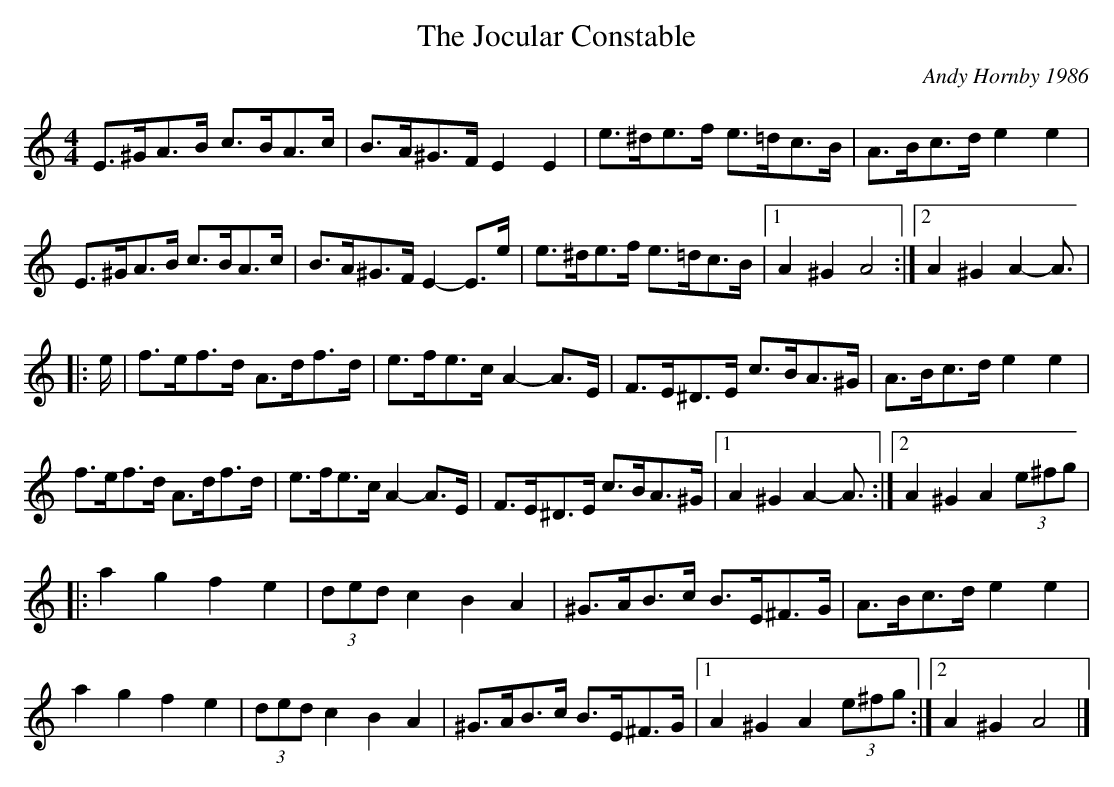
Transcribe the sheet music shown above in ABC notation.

X:1
T:The Jocular Constable
C:Andy Hornby 1986
L:1/8
M:4/4
K:C
E3/2^G/2A3/2B/2 c3/2B/2A3/2c/2|B3/2A/2^G3/2F/2 E2E2|\
e3/2^d/2e3/2f/2 e3/2=d/2c3/2B/2|A3/2B/2c3/2d/2 e2e2|
E3/2^G/2A3/2B/2 c3/2B/2A3/2c/2|B3/2A/2^G3/2F/2 E2-E3/2e/2|\
e3/2^d/2e3/2f/2 e3/2=d/2c3/2B/2|[1A2^G2A4:|[2A2^G2A2-A3/2|
|:e/2|f3/2e/2f3/2d/2 A3/2d/2f3/2d/2|e3/2f/2e3/2c/2 A2-A3/2E/2|\
F3/2E/2^D3/2E/2 c3/2B/2A3/2^G/2|A3/2B/2c3/2d/2 e2e2|
f3/2e/2f3/2d/2 A3/2d/2f3/2d/2|e3/2f/2e3/2c/2 A2-A3/2E/2|\
F3/2E/2^D3/2E/2 c3/2B/2A3/2^G/2|[1A2^G2A2-A3/2:|[2A2^G2A2 (3e^fg|
|:a2g2f2e2| (3ded c2B2A2|^G3/2A/2B3/2c/2 B3/2E/2^F3/2G/2|A3/2B/2c3/2d/2 e2e2|
a2g2f2e2| (3ded c2B2A2|^G3/2A/2B3/2c/2 B3/2E/2^F3/2G/2|[1A2^G2A2 (3e^fg:|[2A2^G2A4|]
